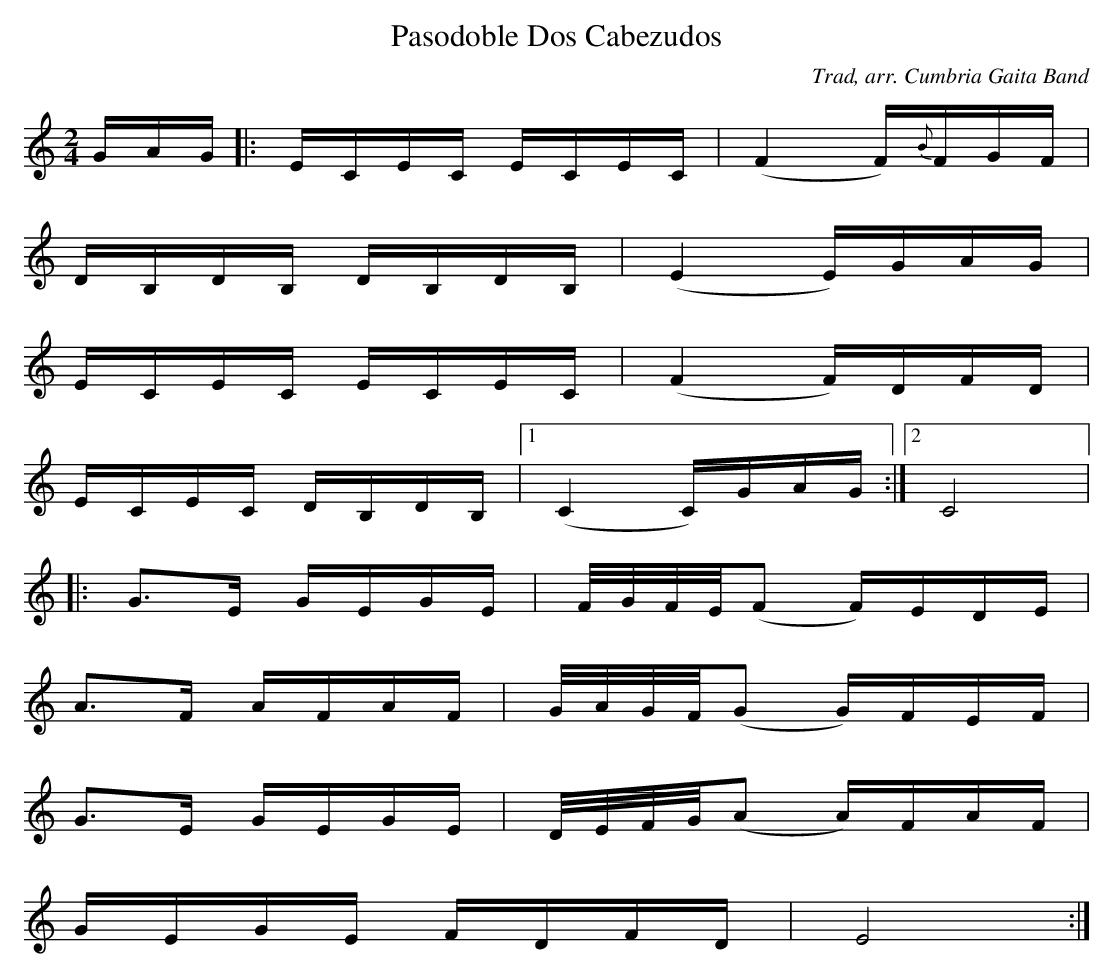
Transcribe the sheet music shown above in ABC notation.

X:1
T:Pasodoble Dos Cabezudos
C:Trad, arr. Cumbria Gaita Band
M:2/4
L:1/16
K:Cmaj
GAG |:ECEC ECEC |(F4 F){B}FGF |
DB,DB, DB,DB, |(E4 E)GAG |
ECEC ECEC |(F4 F)DFD |
ECEC DB,DB, |1(C4 C)GAG :|2C8 |:
G3E GEGE |F/2G/2F/2E/2(F2 F)EDE |
A3F AFAF |G/2A/2G/2F/2(G2 G)FEF |
G3E GEGE |D/2E/2F/2G/2(A2 A)FAF |
GEGE FDFD |E8 :|
